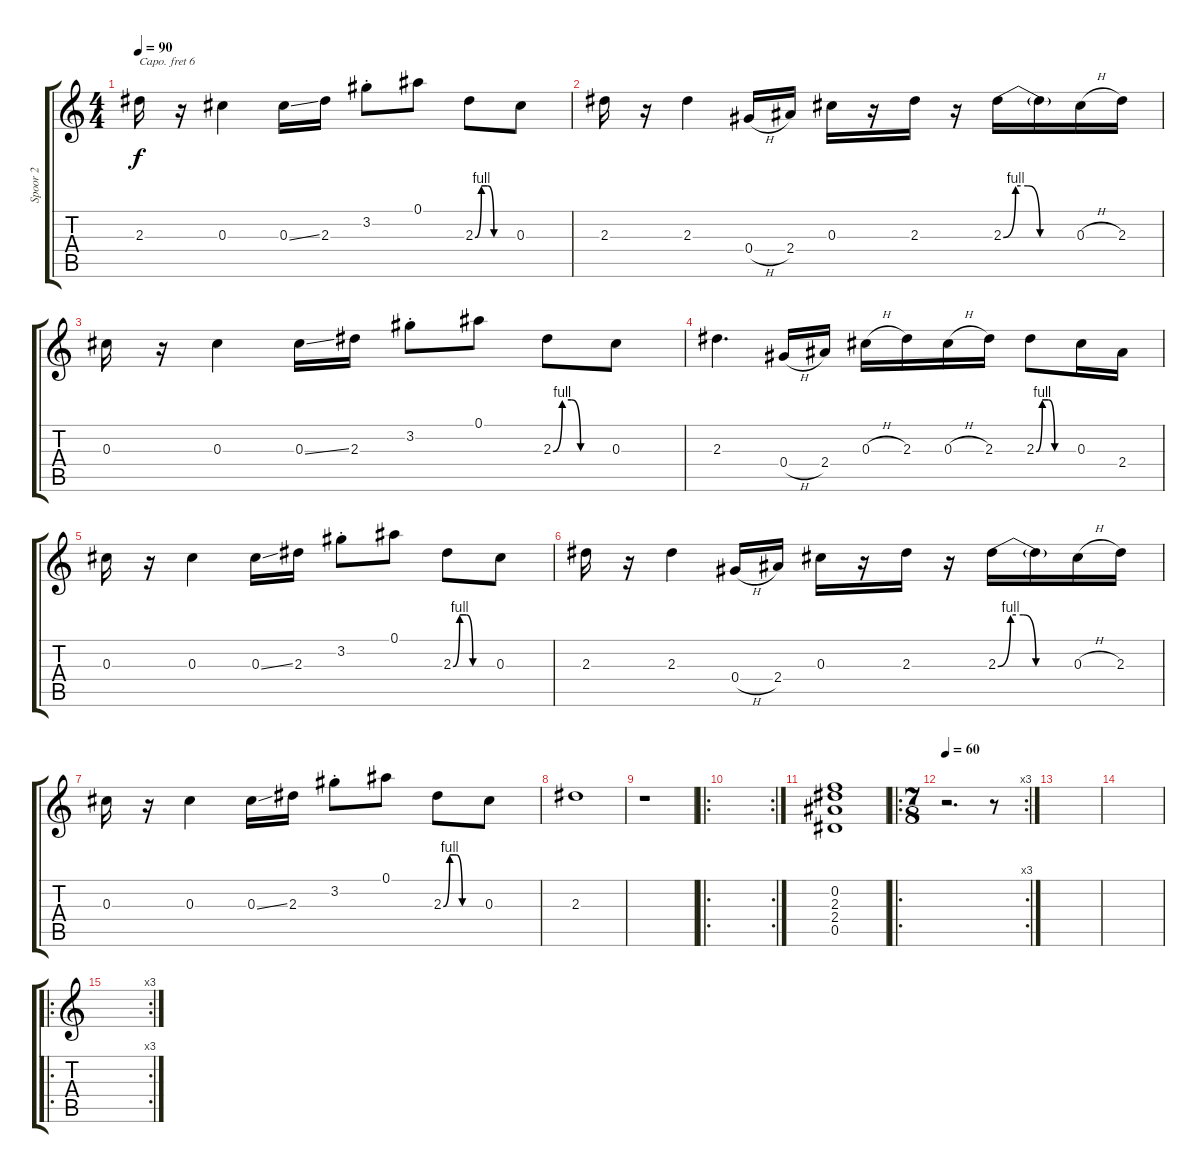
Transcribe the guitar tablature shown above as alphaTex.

\track ("Spoor 2" "Spoor 2") {instrument overdrivenguitar}
\staff {score tabs}
\capo 6
\tuning (E4 B3 G3 D3 A2 E2) {hide}
\ts (4 4)
\tempo 90
\clef g2
\ks c
2.3.16{dy f} r.16 0.3.4 0.3{ss}.16 2.3.16 3.2{st}.8 0.1.8 2.3{be (custom 0 0 10 4 20 4 30 0 60 0)}.8 0.3.8 |
2.3.16 r.16 2.3.4 0.4{h}.16 2.4.16 0.3.16 r.16 2.3.16 r.16 2.3{be (custom 0 0 10 4 20 4 30 0 60 0)}.16 2.3{t}.16 0.3{h}.16 2.3.16 |
0.3.16 r.16 0.3.4 0.3{ss}.16 2.3.16 3.2{st}.8 0.1.8 2.3{be (custom 0 0 10 4 20 4 30 0 60 0)}.8 0.3.8 |
2.3.4{d} 0.4{h}.16 2.4.16 0.3{h}.16 2.3.16 0.3{h}.16 2.3.16 2.3{be (custom 0 0 10 4 20 4 30 0 60 0)}.8 0.3.16 2.4.16 |
0.3.16 r.16 0.3.4 0.3{ss}.16 2.3.16 3.2{st}.8 0.1.8 2.3{be (custom 0 0 10 4 20 4 30 0 60 0)}.8 0.3.8 |
2.3.16 r.16 2.3.4 0.4{h}.16 2.4.16 0.3.16 r.16 2.3.16 r.16 2.3{be (custom 0 0 10 4 20 4 30 0 60 0)}.16 2.3{t}.16 0.3{h}.16 2.3.16 |
0.3.16 r.16 0.3.4 0.3{ss}.16 2.3.16 3.2{st}.8 0.1.8 2.3{be (custom 0 0 10 4 20 4 30 0 60 0)}.8 0.3.8 |
2.3.1 |
r.1 |
\ro
\rc 2
|
(0.2 2.3 2.4 0.5).1{instrument electricguitarclean} |
\ro
\rc 3
\ts (7 8)
\tempo 60
r.2{d} r.8 |
|
|
\ro
\rc 3
